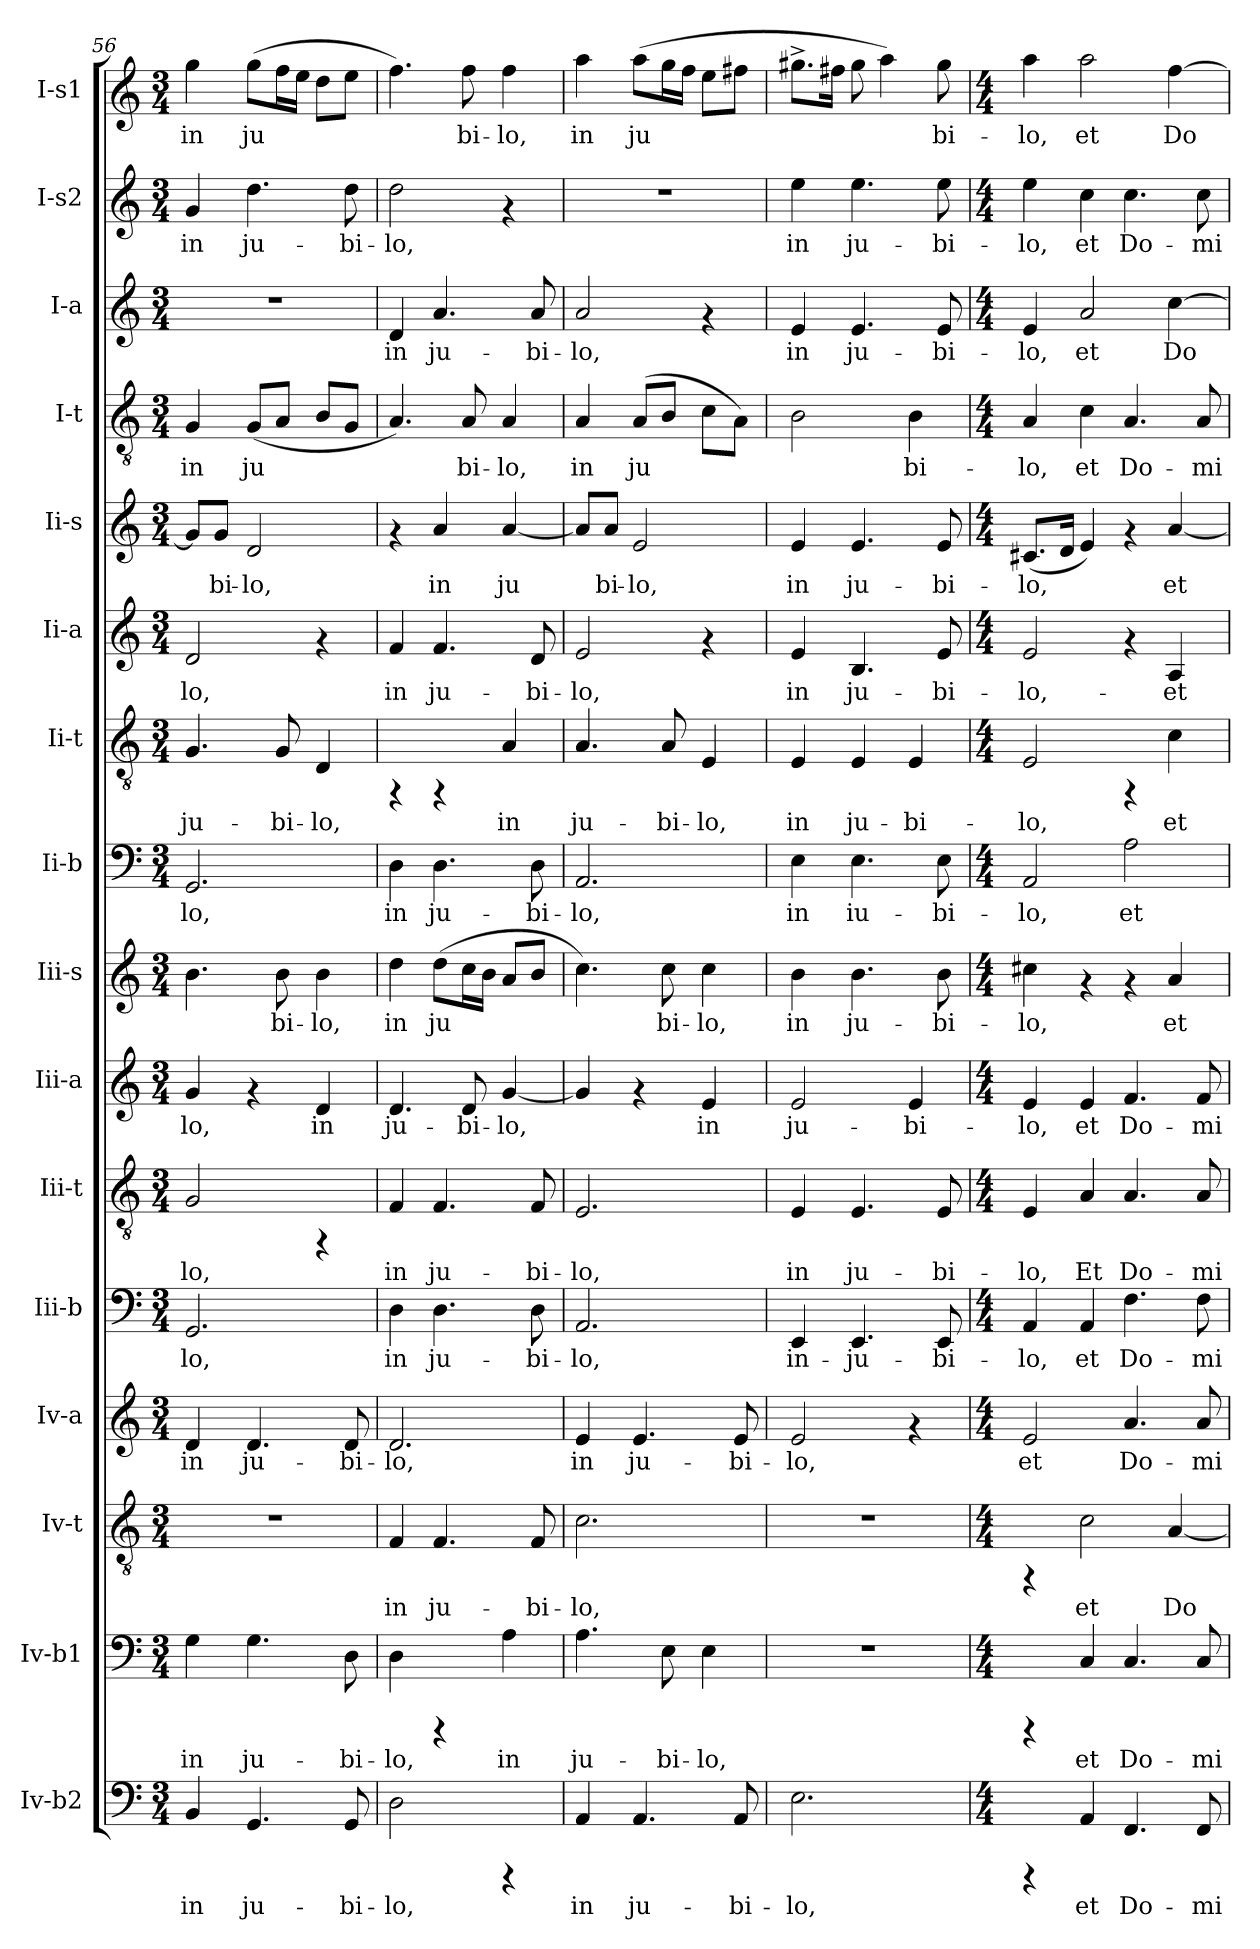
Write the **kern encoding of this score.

**kern	**text	**kern	**text	**kern	**text	**kern	**text	**kern	**text	**kern	**text	**kern	**text	**kern	**text	**kern	**text	**kern	**text	**kern	**text	**kern	**text	**kern	**text	**kern	**text	**kern	**text	**kern	**text
*part16	*part16	*part15	*part15	*part14	*part14	*part13	*part13	*part12	*part12	*part11	*part11	*part10	*part10	*part9	*part9	*part8	*part8	*part7	*part7	*part6	*part6	*part5	*part5	*part4	*part4	*part3	*part3	*part2	*part2	*part1	*part1
*staff16	*staff16	*staff15	*staff15	*staff14	*staff14	*staff13	*staff13	*staff12	*staff12	*staff11	*staff11	*staff10	*staff10	*staff9	*staff9	*staff8	*staff8	*staff7	*staff7	*staff6	*staff6	*staff5	*staff5	*staff4	*staff4	*staff3	*staff3	*staff2	*staff2	*staff1	*staff1
*I"Iv-b2	*	*I"Iv-b1	*	*I"Iv-t	*	*I"Iv-a	*	*I"Iii-b	*	*I"Iii-t	*	*I"Iii-a	*	*I"Iii-s	*	*I"Ii-b	*	*I"Ii-t	*	*I"Ii-a	*	*I"Ii-s	*	*I"I-t	*	*I"I-a	*	*I"I-s2	*	*I"I-s1	*
*clefF4	*	*clefF4	*	*clefGv2	*	*clefG2	*	*clefF4	*	*clefGv2	*	*clefG2	*	*clefG2	*	*clefF4	*	*clefGv2	*	*clefG2	*	*clefG2	*	*clefGv2	*	*clefG2	*	*clefG2	*	*clefG2	*
*k[]	*	*k[]	*	*k[]	*	*k[]	*	*k[]	*	*k[]	*	*k[]	*	*k[]	*	*k[]	*	*k[]	*	*k[]	*	*k[]	*	*k[]	*	*k[]	*	*k[]	*	*k[]	*
*C:	*	*C:	*	*C:	*	*C:	*	*C:	*	*C:	*	*C:	*	*C:	*	*C:	*	*C:	*	*C:	*	*C:	*	*C:	*	*C:	*	*C:	*	*C:	*
*M3/4	*	*M3/4	*	*M3/4	*	*M3/4	*	*M3/4	*	*M3/4	*	*M3/4	*	*M3/4	*	*M3/4	*	*M3/4	*	*M3/4	*	*M3/4	*	*M3/4	*	*M3/4	*	*M3/4	*	*M3/4	*
=56	=56	=56	=56	=56	=56	=56	=56	=56	=56	=56	=56	=56	=56	=56	=56	=56	=56	=56	=56	=56	=56	=56	=56	=56	=56	=56	=56	=56	=56	=56	=56
!	!LO:LY:b:cj	!	!LO:LY:b:cj	!	!	!	!LO:LY:b:cj	!	!LO:LY:b:cj	!	!LO:LY:b:cj	!	!LO:LY:b:cj	!	!LO:LY:b:cj	!	!LO:LY:b:cj	!	!LO:LY:b:cj	!	!LO:LY:b:cj	!	!LO:LY:b:cj	!	!LO:LY:b:cj	!	!	!	!LO:LY:b:cj	!	!LO:LY:b:cj
4BB/	in	4G\	in	2.r	.	4d/	in	2.GG/	-lo,	2G/	-lo,	4g/	-lo,	4.b\	--	2.GG/	-lo,	4.G/	ju-	2d/	-lo,	8g/L]	--	4G/	in	2.r	.	4g/	in	4gg\	in
!	!	!	!	!	!	!	!	!	!	!	!	!	!	!	!	!	!	!	!	!	!	!	!LO:LY:b:cj	!	!	!	!	!	!	!	!
.	.	.	.	.	.	.	.	.	.	.	.	.	.	.	.	.	.	.	.	.	.	8g/J	-bi-	.	.	.	.	.	.	.	.
!	!LO:LY:b:cj	!	!LO:LY:b:cj	!	!	!	!LO:LY:b:cj	!	!	!	!	!	!	!	!	!	!	!	!	!	!	!	!LO:LY:b:cj	!	!LO:LY:b:cj	!	!	!	!LO:LY:b:cj	!	!LO:LY:b:cj
4.GG/	ju-	4.G\	ju-	.	.	4.d/	ju-	.	.	.	.	4rf	.	.	.	.	.	.	.	.	.	2d/	-lo,	(<8G/L	ju-	.	.	4.dd\	ju-	(>8gg\L	ju-
!	!	!	!	!	!	!	!	!	!	!	!	!	!	!	!LO:LY:b:cj	!	!	!	!LO:LY:b:cj	!	!	!	!	!	!LO:LY:b:cj	!	!	!	!	!	!LO:LY:b:cj
.	.	.	.	.	.	.	.	.	.	.	.	.	.	8b\	-bi-	.	.	8G/	-bi-	.	.	.	.	8A/J	--	.	.	.	.	16ff\	--
!	!	!	!	!	!	!	!	!	!	!	!	!	!	!	!	!	!	!	!	!	!	!	!	!	!	!	!	!	!	!	!LO:LY:b:cj
.	.	.	.	.	.	.	.	.	.	.	.	.	.	.	.	.	.	.	.	.	.	.	.	.	.	.	.	.	.	16ee\J	--
!	!	!	!	!	!	!	!	!	!	!	!	!	!LO:LY:b:cj	!	!LO:LY:b:cj	!	!	!	!LO:LY:b:cj	!	!	!	!	!	!LO:LY:b:cj	!	!	!	!	!	!LO:LY:b:cj
.	.	.	.	.	.	.	.	.	.	4rFF	.	4d/	in	4b\	-lo,	.	.	4D/	-lo,	4rf	.	.	.	8B/L	--	.	.	.	.	8dd\L	--
!	!LO:LY:b:cj	!	!LO:LY:b:cj	!	!	!	!LO:LY:b:cj	!	!	!	!	!	!	!	!	!	!	!	!	!	!	!	!	!	!LO:LY:b:cj	!	!	!	!LO:LY:b:cj	!	!LO:LY:b:cj
8GG/	-bi-	8D\	-bi-	.	.	8d/	-bi-	.	.	.	.	.	.	.	.	.	.	.	.	.	.	.	.	8G/J	--	.	.	8dd\	-bi-	8ee\J	--
=57	=57	=57	=57	=57	=57	=57	=57	=57	=57	=57	=57	=57	=57	=57	=57	=57	=57	=57	=57	=57	=57	=57	=57	=57	=57	=57	=57	=57	=57	=57	=57
!	!LO:LY:b:cj	!	!LO:LY:b:cj	!	!LO:LY:b:cj	!	!LO:LY:b:cj	!	!LO:LY:b:cj	!	!LO:LY:b:cj	!	!LO:LY:b:cj	!	!LO:LY:b:cj	!	!LO:LY:b:cj	!	!	!	!LO:LY:b:cj	!	!	!	!LO:LY:b:cj	!	!LO:LY:b:cj	!	!LO:LY:b:cj	!	!LO:LY:b:cj
2D\	-lo,	4D\	-lo,	4F/	in	2.d/	-lo,	4D\	in	4F/	in	4.d/	ju-	4dd\	in	4D\	in	4rFF	.	4f/	in	4rf	.	4.A/)	--	4d/	in	2dd\	-lo,	4.ff\)	--
!	!	!	!	!	!LO:LY:b:cj	!	!	!	!LO:LY:b:cj	!	!LO:LY:b:cj	!	!	!	!LO:LY:b:cj	!	!LO:LY:b:cj	!	!	!	!LO:LY:b:cj	!	!LO:LY:b:cj	!	!	!	!LO:LY:b:cj	!	!	!	!
.	.	4rCCC	.	4.F/	ju-	.	.	4.D\	ju-	4.F/	ju-	.	.	(>8dd\L	ju-	4.D\	ju-	4rFF	.	4.f/	ju-	4a/	in	.	.	4.a/	ju-	.	.	.	.
!	!	!	!	!	!	!	!	!	!	!	!	!	!LO:LY:b:cj	!	!LO:LY:b:cj	!	!	!	!	!	!	!	!	!	!LO:LY:b:cj	!	!	!	!	!	!LO:LY:b:cj
.	.	.	.	.	.	.	.	.	.	.	.	8d/	-bi-	16cc\	--	.	.	.	.	.	.	.	.	8A/	-bi-	.	.	.	.	8ff\	-bi-
!	!	!	!	!	!	!	!	!	!	!	!	!	!	!	!LO:LY:b:cj	!	!	!	!	!	!	!	!	!	!	!	!	!	!	!	!
.	.	.	.	.	.	.	.	.	.	.	.	.	.	16b\J	--	.	.	.	.	.	.	.	.	.	.	.	.	.	.	.	.
!	!	!	!LO:LY:b:cj	!	!	!	!	!	!	!	!	!	!LO:LY:b:cj	!	!LO:LY:b:cj	!	!	!	!LO:LY:b:cj	!	!	!	!LO:LY:b:cj	!	!LO:LY:b:cj	!	!	!	!	!	!LO:LY:b:cj
4rCCC	.	4A\	in	.	.	.	.	.	.	.	.	[<4g/	-lo,	8a/L	--	.	.	4A/	in	.	.	[<4a/	ju-	4A/	-lo,	.	.	4rf	.	4ff\	-lo,
!	!	!	!	!	!LO:LY:b:cj	!	!	!	!LO:LY:b:cj	!	!LO:LY:b:cj	!	!	!	!LO:LY:b:cj	!	!LO:LY:b:cj	!	!	!	!LO:LY:b:cj	!	!	!	!	!	!LO:LY:b:cj	!	!	!	!
.	.	.	.	8F/	-bi-	.	.	8D\	-bi-	8F/	-bi-	.	.	8b/J	--	8D\	-bi-	.	.	8d/	-bi-	.	.	.	.	8a/	-bi-	.	.	.	.
=58	=58	=58	=58	=58	=58	=58	=58	=58	=58	=58	=58	=58	=58	=58	=58	=58	=58	=58	=58	=58	=58	=58	=58	=58	=58	=58	=58	=58	=58	=58	=58
!	!LO:LY:b:cj	!	!LO:LY:b:cj	!	!LO:LY:b:cj	!	!LO:LY:b:cj	!	!LO:LY:b:cj	!	!LO:LY:b:cj	!	!LO:LY:b:cj	!	!LO:LY:b:cj	!	!LO:LY:b:cj	!	!LO:LY:b:cj	!	!LO:LY:b:cj	!	!LO:LY:b:cj	!	!LO:LY:b:cj	!	!LO:LY:b:cj	!	!	!	!LO:LY:b:cj
4AA/	in	4.A\	ju-	2.c\	-lo,	4e/	in	2.AA/	-lo,	2.E/	-lo,	4g/]	.	4.cc\)	--	2.AA/	-lo,	4.A/	ju-	2e/	-lo,	8a/L]	--	4A/	in	2a/	-lo,	2.r	.	4aa\	in
!	!	!	!	!	!	!	!	!	!	!	!	!	!	!	!	!	!	!	!	!	!	!	!LO:LY:b:cj	!	!	!	!	!	!	!	!
.	.	.	.	.	.	.	.	.	.	.	.	.	.	.	.	.	.	.	.	.	.	8a/J	-bi-	.	.	.	.	.	.	.	.
!	!LO:LY:b:cj	!	!	!	!	!	!LO:LY:b:cj	!	!	!	!	!	!	!	!	!	!	!	!	!	!	!	!LO:LY:b:cj	!	!LO:LY:b:cj	!	!	!	!	!	!LO:LY:b:cj
4.AA/	ju-	.	.	.	.	4.e/	ju-	.	.	.	.	4rf	.	.	.	.	.	.	.	.	.	2e/	-lo,	(<8A/L	ju-	.	.	.	.	(>8aa\L	ju-
!	!	!	!LO:LY:b:cj	!	!	!	!	!	!	!	!	!	!	!	!LO:LY:b:cj	!	!	!	!LO:LY:b:cj	!	!	!	!	!	!LO:LY:b:cj	!	!	!	!	!	!LO:LY:b:cj
.	.	8E\	-bi-	.	.	.	.	.	.	.	.	.	.	8cc\	-bi-	.	.	8A/	-bi-	.	.	.	.	8B/J	--	.	.	.	.	16gg\	--
!	!	!	!	!	!	!	!	!	!	!	!	!	!	!	!	!	!	!	!	!	!	!	!	!	!	!	!	!	!	!	!LO:LY:b:cj
.	.	.	.	.	.	.	.	.	.	.	.	.	.	.	.	.	.	.	.	.	.	.	.	.	.	.	.	.	.	16ff\J	--
!	!	!	!LO:LY:b:cj	!	!	!	!	!	!	!	!	!	!LO:LY:b:cj	!	!LO:LY:b:cj	!	!	!	!LO:LY:b:cj	!	!	!	!	!	!LO:LY:b:cj	!	!	!	!	!	!LO:LY:b:cj
.	.	4E\	-lo,	.	.	.	.	.	.	.	.	4e/	in	4cc\	-lo,	.	.	4E/	-lo,	4rf	.	.	.	8c\L	--	4rf	.	.	.	8ee\L	--
!	!LO:LY:b:cj	!	!	!	!	!	!LO:LY:b:cj	!	!	!	!	!	!	!	!	!	!	!	!	!	!	!	!	!	!LO:LY:b:cj	!	!	!	!	!	!LO:LY:b:cj
8AA/	-bi-	.	.	.	.	8e/	-bi-	.	.	.	.	.	.	.	.	.	.	.	.	.	.	.	.	8A\J)	--	.	.	.	.	8ff#X\J	--
!!LO:PB:g=z
=59	=59	=59	=59	=59	=59	=59	=59	=59	=59	=59	=59	=59	=59	=59	=59	=59	=59	=59	=59	=59	=59	=59	=59	=59	=59	=59	=59	=59	=59	=59	=59
!	!LO:LY:b:cj	!	!	!	!	!	!LO:LY:b:cj	!	!LO:LY:b:cj	!	!LO:LY:b:cj	!	!LO:LY:b:cj	!	!LO:LY:b:cj	!	!LO:LY:b:cj	!	!LO:LY:b:cj	!	!LO:LY:b:cj	!	!LO:LY:b:cj	!	!LO:LY:b:cj	!	!LO:LY:b:cj	!	!LO:LY:b:cj	!	!LO:LY:b:cj
2.E\	-lo,	2.r	.	2.r	.	2e/	-lo,	4EE/	in-	4E/	in	2e/	ju-	4b\	in	4E\	in	4E/	in	4e/	in	4e/	in	2B\	--	4e/	in	4ee\	in	8.gg#X^<\L	--
!	!	!	!	!	!	!	!	!	!	!	!	!	!	!	!	!	!	!	!	!	!	!	!	!	!	!	!	!	!	!	!LO:LY:b:cj
.	.	.	.	.	.	.	.	.	.	.	.	.	.	.	.	.	.	.	.	.	.	.	.	.	.	.	.	.	.	16ff#X\J	--
!	!	!	!	!	!	!	!	!	!LO:LY:b:cj	!	!LO:LY:b:cj	!	!	!	!LO:LY:b:cj	!	!LO:LY:b:cj	!	!LO:LY:b:cj	!	!LO:LY:b:cj	!	!LO:LY:b:cj	!	!	!	!LO:LY:b:cj	!	!LO:LY:b:cj	!	!LO:LY:b:cj
.	.	.	.	.	.	.	.	4.EE/	-ju-	4.E/	ju-	.	.	4.b\	ju-	4.E\	iu-	4E/	ju-	4.B/	ju-	4.e/	ju-	.	.	4.e/	ju-	4.ee\	ju-	8gg#\	--
!	!	!	!	!	!	!	!	!	!	!	!	!	!	!	!	!	!	!	!	!	!	!	!	!	!	!	!	!	!	!	!LO:LY:b:cj
.	.	.	.	.	.	.	.	.	.	.	.	.	.	.	.	.	.	.	.	.	.	.	.	.	.	.	.	.	.	4aa\)	--
!	!	!	!	!	!	!	!	!	!	!	!	!	!LO:LY:b:cj	!	!	!	!	!	!LO:LY:b:cj	!	!	!	!	!	!LO:LY:b:cj	!	!	!	!	!	!
.	.	.	.	.	.	4rf	.	.	.	.	.	4e/	-bi-	.	.	.	.	4E/	-bi-	.	.	.	.	4B\	-bi-	.	.	.	.	.	.
!	!	!	!	!	!	!	!	!	!LO:LY:b:cj	!	!LO:LY:b:cj	!	!	!	!LO:LY:b:cj	!	!LO:LY:b:cj	!	!	!	!LO:LY:b:cj	!	!LO:LY:b:cj	!	!	!	!LO:LY:b:cj	!	!LO:LY:b:cj	!	!LO:LY:b:cj
.	.	.	.	.	.	.	.	8EE/	-bi-	8E/	-bi-	.	.	8b\	-bi-	8E\	-bi-	.	.	8e/	-bi-	8e/	-bi-	.	.	8e/	-bi-	8ee\	-bi-	8gg#\	-bi-
=60	=60	=60	=60	=60	=60	=60	=60	=60	=60	=60	=60	=60	=60	=60	=60	=60	=60	=60	=60	=60	=60	=60	=60	=60	=60	=60	=60	=60	=60	=60	=60
*M4/4	*	*M4/4	*	*M4/4	*	*M4/4	*	*M4/4	*	*M4/4	*	*M4/4	*	*M4/4	*	*M4/4	*	*M4/4	*	*M4/4	*	*M4/4	*	*M4/4	*	*M4/4	*	*M4/4	*	*M4/4	*
!	!	!	!	!	!	!	!LO:LY:b:cj	!	!LO:LY:b:cj	!	!LO:LY:b:cj	!	!LO:LY:b:cj	!	!LO:LY:b:cj	!	!LO:LY:b:cj	!	!LO:LY:b:cj	!	!LO:LY:b:cj	!	!LO:LY:b:cj	!	!LO:LY:b:cj	!	!LO:LY:b:cj	!	!LO:LY:b:cj	!	!LO:LY:b:cj
4rCCC	.	4rCCC	.	4rFF	.	2e/	et	4AA/	-lo,	4E/	-lo,	4e/	-lo,	4cc#X\	-lo,	2AA/	-lo,	2E/	-lo,	2e/	-lo,-	(<8.c#X/L	-lo,	4A/	-lo,	4e/	-lo,	4ee\	-lo,	4aa\	-lo,
!	!	!	!	!	!	!	!	!	!	!	!	!	!	!	!	!	!	!	!	!	!	!	!LO:LY:b:cj	!	!	!	!	!	!	!	!
.	.	.	.	.	.	.	.	.	.	.	.	.	.	.	.	.	.	.	.	.	.	16d/J	.	.	.	.	.	.	.	.	.
!	!LO:LY:b:cj	!	!LO:LY:b:cj	!	!LO:LY:b:cj	!	!	!	!LO:LY:b:cj	!	!LO:LY:b:cj	!	!LO:LY:b:cj	!	!	!	!	!	!	!	!	!	!LO:LY:b:cj	!	!LO:LY:b:cj	!	!LO:LY:b:cj	!	!LO:LY:b:cj	!	!LO:LY:b:cj
4AA/	et	4C/	et	2c\	et	.	.	4AA/	et	4A/	Et	4e/	et	4rf	.	.	.	.	.	.	.	4e/)	.	4c\	et	2a/	et	4cc\	et	2aa\	et
!	!LO:LY:b:cj	!	!LO:LY:b:cj	!	!	!	!LO:LY:b:cj	!	!LO:LY:b:cj	!	!LO:LY:b:cj	!	!LO:LY:b:cj	!	!	!	!LO:LY:b:cj	!	!	!	!	!	!	!	!LO:LY:b:cj	!	!	!	!LO:LY:b:cj	!	!
4.FF/	Do-	4.C/	Do-	.	.	4.a/	Do-	4.F\	Do-	4.A/	Do-	4.f/	Do-	4rf	.	2A\	et	4rFF	.	4rf	.	4rf	.	4.A/	Do-	.	.	4.cc\	Do-	.	.
!	!	!	!	!	!LO:LY:b:cj	!	!	!	!	!	!	!	!	!	!LO:LY:b:cj	!	!	!	!LO:LY:b:cj	!	!LO:LY:b:cj	!	!LO:LY:b:cj	!	!	!	!LO:LY:b:cj	!	!	!	!LO:LY:b:cj
.	.	.	.	[<4A/	Do-	.	.	.	.	.	.	.	.	4a/	et	.	.	4c\	et	4A/	-et	[<4a/	et	.	.	[>4cc\	Do-	.	.	[>4ff\	Do-
!	!LO:LY:b:cj	!	!LO:LY:b:cj	!	!	!	!LO:LY:b:cj	!	!LO:LY:b:cj	!	!LO:LY:b:cj	!	!LO:LY:b:cj	!	!	!	!	!	!	!	!	!	!	!	!LO:LY:b:cj	!	!	!	!LO:LY:b:cj	!	!
8FF/	-mi-	8C/	-mi-	.	.	8a/	-mi-	8F\	-mi-	8A/	-mi-	8f/	-mi-	.	.	.	.	.	.	.	.	.	.	8A/	-mi-	.	.	8cc\	-mi-	.	.
=	=	=	=	=	=	=	=	=	=	=	=	=	=	=	=	=	=	=	=	=	=	=	=	=	=	=	=	=	=	=	=
*-	*-	*-	*-	*-	*-	*-	*-	*-	*-	*-	*-	*-	*-	*-	*-	*-	*-	*-	*-	*-	*-	*-	*-	*-	*-	*-	*-	*-	*-	*-	*-
